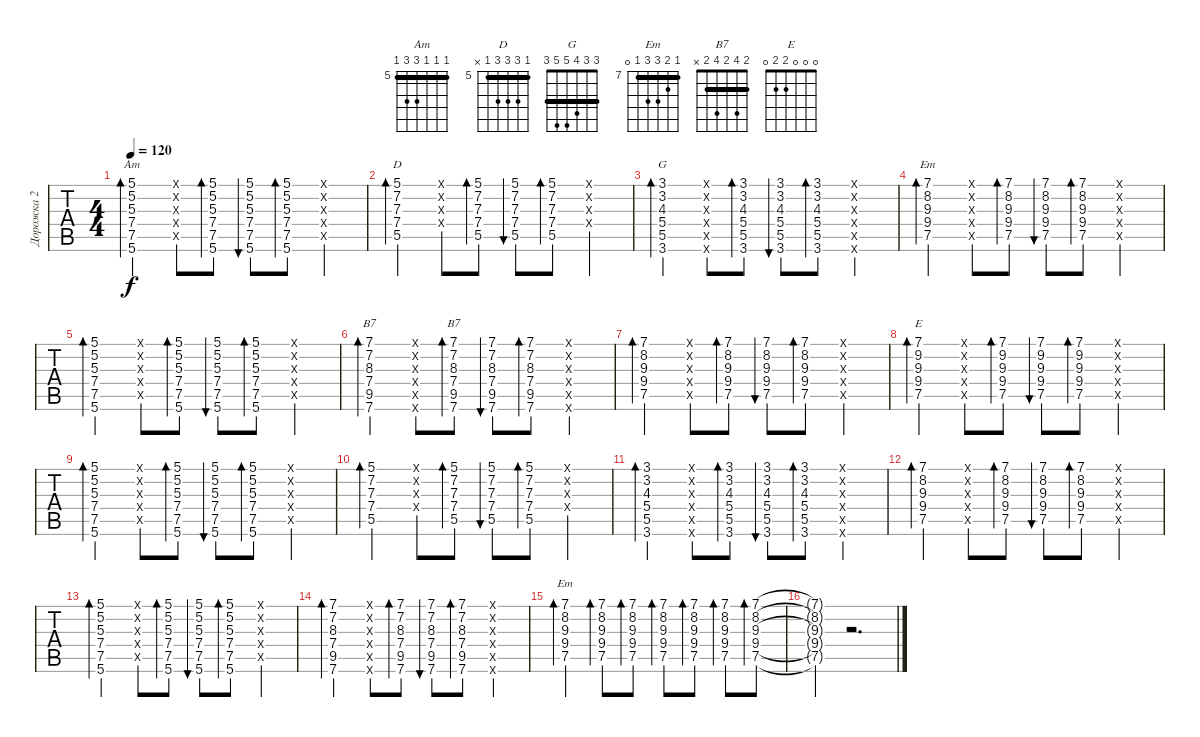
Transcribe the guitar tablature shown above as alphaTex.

\track ("Дорожка 2" "Дорожка 2") {instrument acousticguitarsteel}
\staff {tabs}
\tuning (E4 B3 G3 D3 A2 E2) {hide}
\chord ("Am" 5 5 5 7 7 5) {firstfret 5 barre 5}
\chord ("D" 5 7 7 7 5 x) {firstfret 5 barre 5}
\chord ("G" 3 3 4 5 5 3) {barre 3}
\chord ("Em" 0 0 0 2 2 0)
\chord ("B7" 7 7 8 7 9 7) {firstfret 7 barre 7}
\chord ("B7" 2 4 2 4 2 x) {barre 2}
\chord ("E" 0 0 0 2 2 0)
\chord ("Em" 7 8 9 9 7 0) {firstfret 7 barre 7}
\ts (4 4)
\tempo 120
\clef g2
\ks c
(5.1 5.2 5.3 7.4 7.5 5.6).4{bd 30 ch "Am" dy f} (0.1{x} 0.2{x} 0.3{x} 0.4{x} 0.5{x}).8 (5.1 5.2 5.3 7.4 7.5 5.6).8{bd 30} (5.1 5.2 5.3 7.4 7.5 5.6).8{bu 30} (5.1 5.2 5.3 7.4 7.5 5.6).8{bd 30} (0.1{x} 0.2{x} 0.3{x} 0.4{x} 0.5{x}).4 |
(5.1 7.2 7.3 7.4 5.5).4{bd 30 ch "D"} (0.1{x} 0.2{x} 0.3{x} 0.4{x}).8 (5.1 7.2 7.3 7.4 5.5).8{bd 30} (5.1 7.2 7.3 7.4 5.5).8{bu 30} (5.1 7.2 7.3 7.4 5.5).8{bd 30} (0.1{x} 0.2{x} 0.3{x} 0.4{x}).4 |
(3.1 3.2 4.3 5.4 5.5 3.6).4{bd 30 ch "G"} (0.1{x} 0.2{x} 0.3{x} 0.4{x} 0.5{x} 0.6{x}).8 (3.1 3.2 4.3 5.4 5.5 3.6).8{bd 30} (3.1 3.2 4.3 5.4 5.5 3.6).8{bu 30} (3.1 3.2 4.3 5.4 5.5 3.6).8{bd 30} (0.1{x} 0.2{x} 0.3{x} 0.4{x} 0.5{x} 0.6{x}).4 |
(7.1 8.2 9.3 9.4 7.5).4{bd 30 ch "Em"} (0.1{x} 0.2{x} 0.3{x} 0.4{x} 0.5{x}).8 (7.1 8.2 9.3 9.4 7.5).8{bd 30} (7.1 8.2 9.3 9.4 7.5).8{bu 30} (7.1 8.2 9.3 9.4 7.5).8{bd 30} (0.1{x} 0.2{x} 0.3{x} 0.4{x} 0.5{x}).4 |
(5.1 5.2 5.3 7.4 7.5 5.6).4{bd 30} (0.1{x} 0.2{x} 0.3{x} 0.4{x} 0.5{x}).8 (5.1 5.2 5.3 7.4 7.5 5.6).8{bd 30} (5.1 5.2 5.3 7.4 7.5 5.6).8{bu 30} (5.1 5.2 5.3 7.4 7.5 5.6).8{bd 30} (0.1{x} 0.2{x} 0.3{x} 0.4{x} 0.5{x}).4 |
(7.1 7.2 8.3 7.4 9.5 7.6).4{bd 30 ch "B7"} (0.1{x} 0.2{x} 0.3{x} 0.4{x} 0.5{x} 0.6{x}).8 (7.1 7.2 8.3 7.4 9.5 7.6).8{bd 30 ch "B7"} (7.1 7.2 8.3 7.4 9.5 7.6).8{bu 30} (7.1 7.2 8.3 7.4 9.5 7.6).8{bd 30} (0.1{x} 0.2{x} 0.3{x} 0.4{x} 0.5{x} 0.6{x}).4 |
(7.1 8.2 9.3 9.4 7.5).4{bd 30} (0.1{x} 0.2{x} 0.3{x} 0.4{x} 0.5{x}).8 (7.1 8.2 9.3 9.4 7.5).8{bd 30} (7.1 8.2 9.3 9.4 7.5).8{bu 30} (7.1 8.2 9.3 9.4 7.5).8{bd 30} (0.1{x} 0.2{x} 0.3{x} 0.4{x} 0.5{x}).4 |
(7.1 9.2 9.3 9.4 7.5).4{bd 30 ch "E"} (0.1{x} 0.2{x} 0.3{x} 0.4{x} 0.5{x}).8 (7.1 9.2 9.3 9.4 7.5).8{bd 30} (7.1 9.2 9.3 9.4 7.5).8{bu 30} (7.1 9.2 9.3 9.4 7.5).8{bd 30} (0.1{x} 0.2{x} 0.3{x} 0.4{x} 0.5{x}).4 |
(5.1 5.2 5.3 7.4 7.5 5.6).4{bd 30} (0.1{x} 0.2{x} 0.3{x} 0.4{x} 0.5{x}).8 (5.1 5.2 5.3 7.4 7.5 5.6).8{bd 30} (5.1 5.2 5.3 7.4 7.5 5.6).8{bu 30} (5.1 5.2 5.3 7.4 7.5 5.6).8{bd 30} (0.1{x} 0.2{x} 0.3{x} 0.4{x} 0.5{x}).4 |
(5.1 7.2 7.3 7.4 5.5).4{bd 30} (0.1{x} 0.2{x} 0.3{x} 0.4{x}).8 (5.1 7.2 7.3 7.4 5.5).8{bd 30} (5.1 7.2 7.3 7.4 5.5).8{bu 30} (5.1 7.2 7.3 7.4 5.5).8{bd 30} (0.1{x} 0.2{x} 0.3{x} 0.4{x}).4 |
(3.1 3.2 4.3 5.4 5.5 3.6).4{bd 30} (0.1{x} 0.2{x} 0.3{x} 0.4{x} 0.5{x} 0.6{x}).8 (3.1 3.2 4.3 5.4 5.5 3.6).8{bd 30} (3.1 3.2 4.3 5.4 5.5 3.6).8{bu 30} (3.1 3.2 4.3 5.4 5.5 3.6).8{bd 30} (0.1{x} 0.2{x} 0.3{x} 0.4{x} 0.5{x} 0.6{x}).4 |
(7.1 8.2 9.3 9.4 7.5).4{bd 30} (0.1{x} 0.2{x} 0.3{x} 0.4{x} 0.5{x}).8 (7.1 8.2 9.3 9.4 7.5).8{bd 30} (7.1 8.2 9.3 9.4 7.5).8{bu 30} (7.1 8.2 9.3 9.4 7.5).8{bd 30} (0.1{x} 0.2{x} 0.3{x} 0.4{x} 0.5{x}).4 |
(5.1 5.2 5.3 7.4 7.5 5.6).4{bd 30} (0.1{x} 0.2{x} 0.3{x} 0.4{x} 0.5{x}).8 (5.1 5.2 5.3 7.4 7.5 5.6).8{bd 30} (5.1 5.2 5.3 7.4 7.5 5.6).8{bu 30} (5.1 5.2 5.3 7.4 7.5 5.6).8{bd 30} (0.1{x} 0.2{x} 0.3{x} 0.4{x} 0.5{x}).4 |
(7.1 7.2 8.3 7.4 9.5 7.6).4{bd 30} (0.1{x} 0.2{x} 0.3{x} 0.4{x} 0.5{x} 0.6{x}).8 (7.1 7.2 8.3 7.4 9.5 7.6).8{bd 30} (7.1 7.2 8.3 7.4 9.5 7.6).8{bu 30} (7.1 7.2 8.3 7.4 9.5 7.6).8{bd 30} (0.1{x} 0.2{x} 0.3{x} 0.4{x} 0.5{x} 0.6{x}).4 |
(7.1 8.2 9.3 9.4 7.5).4{bd 60 ch "Em"} (7.1 8.2 9.3 9.4 7.5).8{bd 60} (7.1 8.2 9.3 9.4 7.5).8{bd 60} (7.1 8.2 9.3 9.4 7.5).8{bd 60} (7.1 8.2 9.3 9.4 7.5).8{bd 60} (7.1 8.2 9.3 9.4 7.5).8{bd 60} (7.1 8.2 9.3 9.4 7.5).8{bd 60} |
(7.1{t} 8.2{t} 9.3{t} 9.4{t} 7.5{t}).4 r.2{d}
